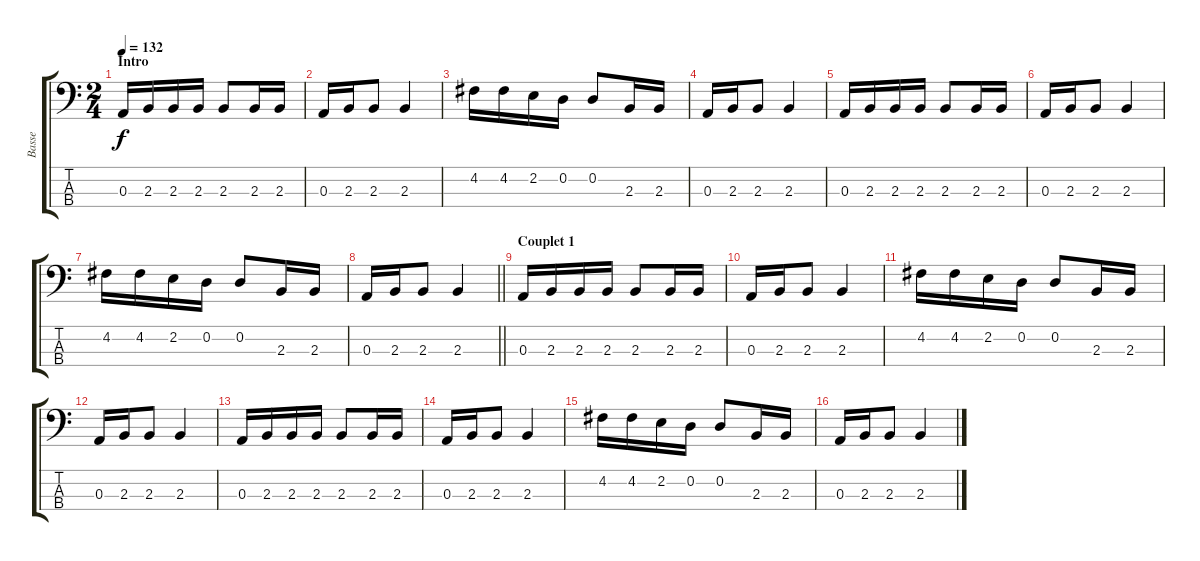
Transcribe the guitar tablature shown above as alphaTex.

\track ("Basse" "Basse") {instrument electricbassfinger}
\staff {score tabs}
\tuning (G2 D2 A1 E1) {hide}
\ts (2 4)
\section ("" "Intro")
\tempo 132
\clef f4
\ks c
0.3.16{dy f instrument electricbassfinger} 2.3.16 2.3.16 2.3.16 2.3.8 2.3.16 2.3.16 |
0.3.16 2.3.16 2.3.8 2.3.4 |
4.2.16 4.2.16 2.2.16 0.2.16 0.2.8 2.3.16 2.3.16 |
0.3.16 2.3.16 2.3.8 2.3.4 |
0.3.16 2.3.16 2.3.16 2.3.16 2.3.8 2.3.16 2.3.16 |
0.3.16 2.3.16 2.3.8 2.3.4 |
4.2.16 4.2.16 2.2.16 0.2.16 0.2.8 2.3.16 2.3.16 |
\barLineRight lightlight
0.3.16 2.3.16 2.3.8 2.3.4 |
\section ("" "Couplet 1")
0.3.16 2.3.16 2.3.16 2.3.16 2.3.8 2.3.16 2.3.16 |
0.3.16 2.3.16 2.3.8 2.3.4 |
4.2.16 4.2.16 2.2.16 0.2.16 0.2.8 2.3.16 2.3.16 |
0.3.16 2.3.16 2.3.8 2.3.4 |
0.3.16 2.3.16 2.3.16 2.3.16 2.3.8 2.3.16 2.3.16 |
0.3.16 2.3.16 2.3.8 2.3.4 |
4.2.16 4.2.16 2.2.16 0.2.16 0.2.8 2.3.16 2.3.16 |
0.3.16 2.3.16 2.3.8 2.3.4
